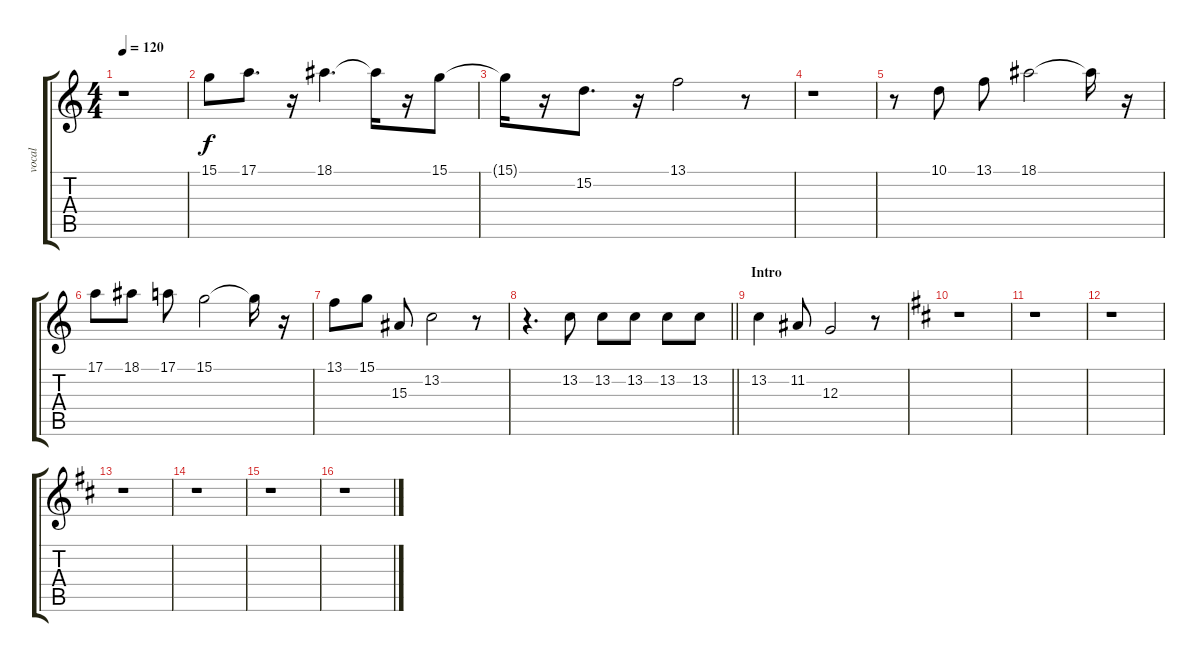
\track ("vocal" "vocal") {instrument violin}
\staff {score tabs}
\tuning (E4 B3 G3 D3 A2 E2) {hide}
\ts (4 4)
\tempo 120
\clef g2
\ks c
r.1{dy f} |
15.1.8 17.1.8{d} r.16 18.1.4{d} 18.1{t}.16 r.16 15.1.8 |
15.1{t}.16 r.16 15.2.8{d} r.16 13.1.2 r.8 |
r.1 |
r.8 10.1.8 13.1.8 18.1.2 18.1{t}.16 r.16 |
17.1.8 18.1.8 17.1.8 15.1.2 15.1{t}.16 r.16 |
13.1.8 15.1.8 15.3.8 13.2.2 r.8 |
\barLineRight lightlight
r.4{d} 13.2.8 13.2.8 13.2.8 13.2.8 13.2.8 |
\section ("" "Intro")
13.2.4 11.2.8 12.3.2 r.8 |
\ks d
r.1 |
r.1 |
r.1 |
r.1 |
r.1 |
r.1 |
r.1
